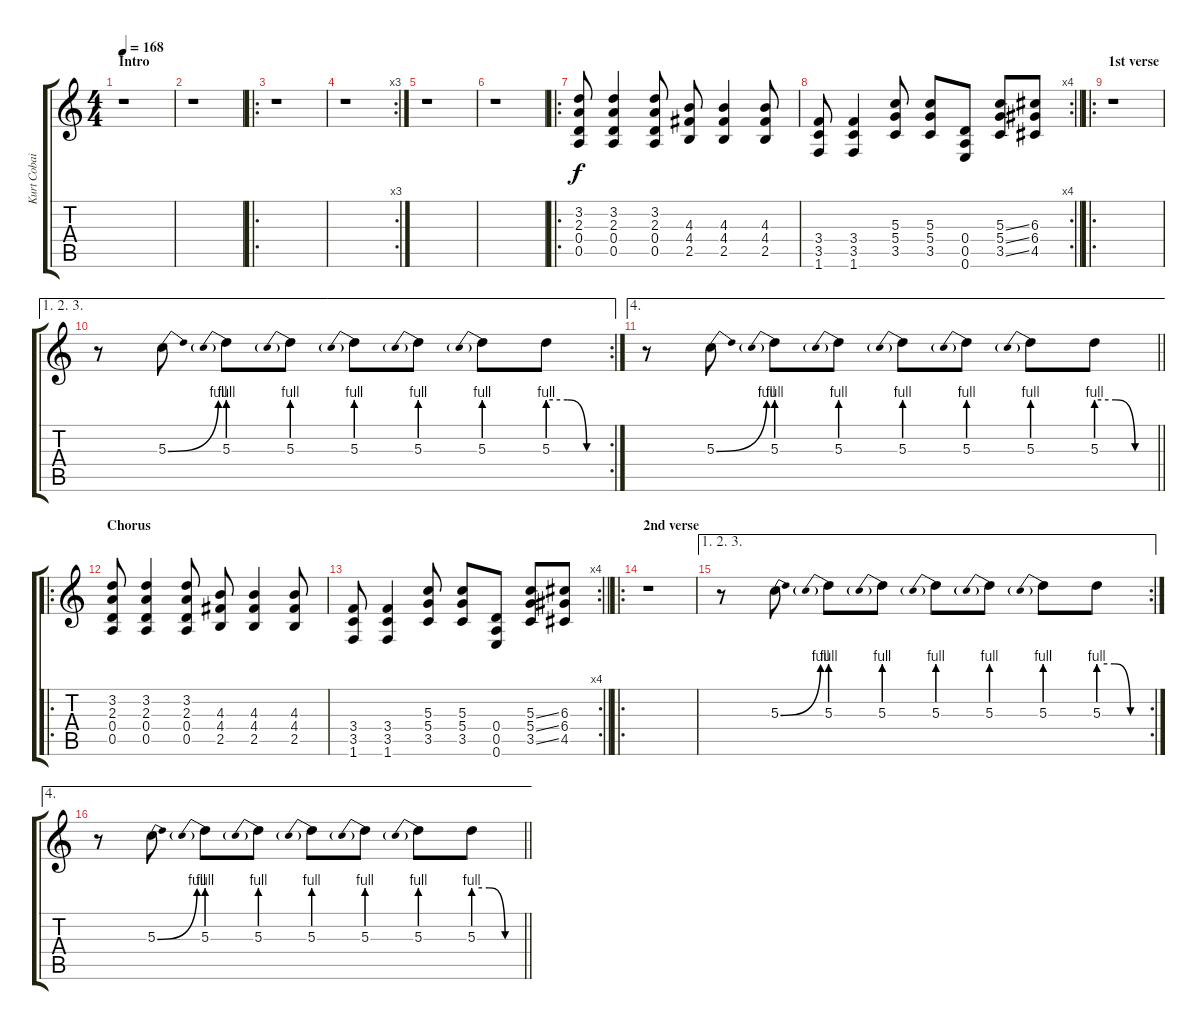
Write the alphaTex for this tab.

\track ("Kurt Cobain - Guitar" "Kurt Cobai") {instrument distortionguitar}
\staff {score tabs}
\tuning (E4 B3 G3 D3 A2 E2) {hide}
\ts (4 4)
\section ("" "Intro")
\tempo 168
\clef g2
\ks c
r.1{dy f instrument distortionguitar} |
r.1 |
\ro
r.1 |
\rc 3
r.1 |
r.1 |
r.1 |
\ro
(3.2 2.3 0.4 0.5).8 (3.2 2.3 0.4 0.5).4 (3.2 2.3 0.4 0.5).8 (4.3 4.4 2.5).8 (4.3 4.4 2.5).4 (4.3 4.4 2.5).8 |
\rc 4
\barLineRight lightlight
(3.4 3.5 1.6).8 (3.4 3.5 1.6).4 (5.3 5.4 3.5).8 (5.3 5.4 3.5).8 (0.4 0.5 0.6).8 (5.3{ss} 5.4{ss} 3.5{ss}).8 (6.3 6.4 4.5).8 |
\ro
\section ("" "1st verse")
r.1 |
\ae (1 2 3)
\rc 2
r.8 5.3{be (bend 0 0 60 4)}.8 5.3{be (prebend 0 4 60 4)}.8 5.3{be (prebend 0 4 60 4)}.8 5.3{be (prebend 0 4 60 4)}.8 5.3{be (prebend 0 4 60 4)}.8 5.3{be (prebend 0 4 60 4)}.8 5.3{be (custom 0 4 20 4 40 0 60 0)}.8 |
\ae 4
\barLineRight lightlight
r.8 5.3{be (bend 0 0 60 4)}.8 5.3{be (prebend 0 4 60 4)}.8 5.3{be (prebend 0 4 60 4)}.8 5.3{be (prebend 0 4 60 4)}.8 5.3{be (prebend 0 4 60 4)}.8 5.3{be (prebend 0 4 60 4)}.8 5.3{be (custom 0 4 20 4 40 0 60 0)}.8 |
\ro
\section ("" "Chorus")
(3.2 2.3 0.4 0.5).8 (3.2 2.3 0.4 0.5).4 (3.2 2.3 0.4 0.5).8 (4.3 4.4 2.5).8 (4.3 4.4 2.5).4 (4.3 4.4 2.5).8 |
\rc 4
\barLineRight lightlight
(3.4 3.5 1.6).8 (3.4 3.5 1.6).4 (5.3 5.4 3.5).8 (5.3 5.4 3.5).8 (0.4 0.5 0.6).8 (5.3{ss} 5.4{ss} 3.5{ss}).8 (6.3 6.4 4.5).8 |
\ro
\section ("" "2nd verse")
r.1 |
\ae (1 2 3)
\rc 2
r.8 5.3{be (bend 0 0 60 4)}.8 5.3{be (prebend 0 4 60 4)}.8 5.3{be (prebend 0 4 60 4)}.8 5.3{be (prebend 0 4 60 4)}.8 5.3{be (prebend 0 4 60 4)}.8 5.3{be (prebend 0 4 60 4)}.8 5.3{be (custom 0 4 20 4 40 0 60 0)}.8 |
\ae 4
\barLineRight lightlight
r.8 5.3{be (bend 0 0 60 4)}.8 5.3{be (prebend 0 4 60 4)}.8 5.3{be (prebend 0 4 60 4)}.8 5.3{be (prebend 0 4 60 4)}.8 5.3{be (prebend 0 4 60 4)}.8 5.3{be (prebend 0 4 60 4)}.8 5.3{be (custom 0 4 20 4 40 0 60 0)}.8
